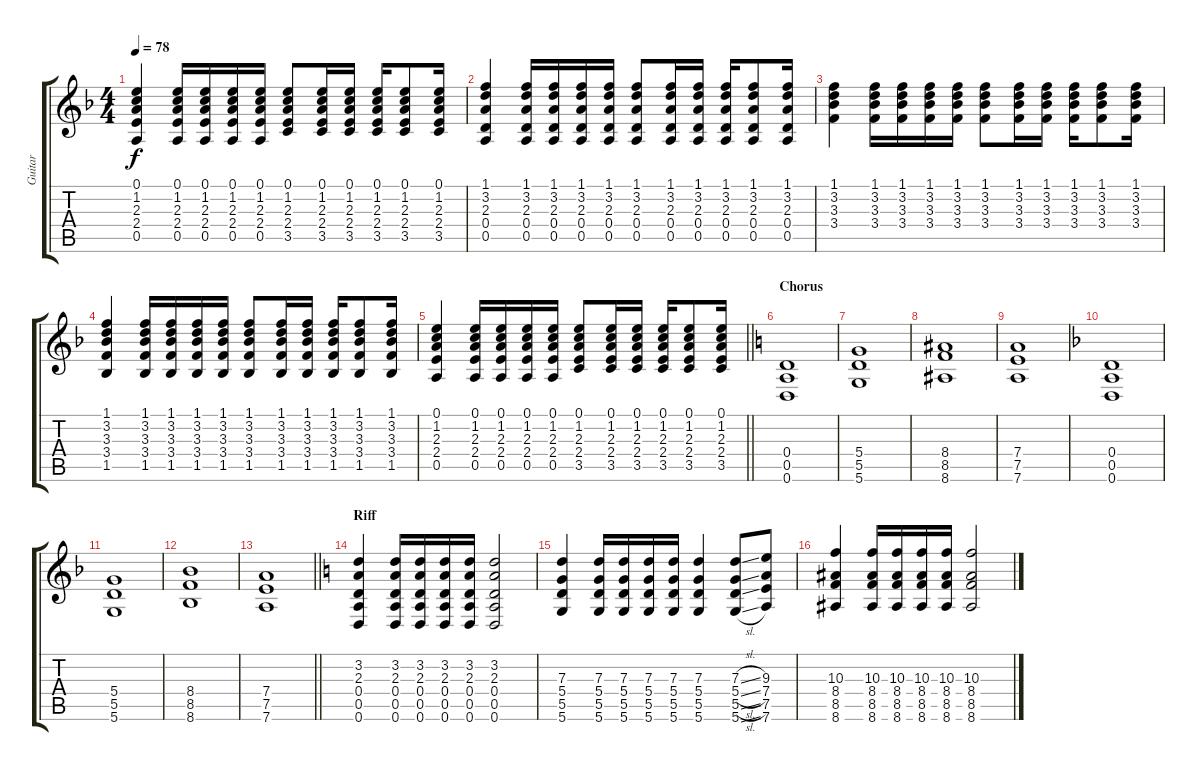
\track ("Guitar" "Guitar") {instrument electricguitarclean}
\staff {score tabs}
\tuning (E4 B3 G3 D3 A2 D2) {hide}
\ts (4 4)
\tempo 78
\clef g2
\ks f
(0.1 1.2 2.3 2.4 0.5).4{dy f} (0.1 1.2 2.3 2.4 0.5).16 (0.1 1.2 2.3 2.4 0.5).16 (0.1 1.2 2.3 2.4 0.5).16 (0.1 1.2 2.3 2.4 0.5).16 (0.1 1.2 2.3 2.4 3.5).8 (0.1 1.2 2.3 2.4 3.5).16 (0.1 1.2 2.3 2.4 3.5).16 (0.1 1.2 2.3 2.4 3.5).16 (0.1 1.2 2.3 2.4 3.5).8 (0.1 1.2 2.3 2.4 3.5).16 |
(1.1 3.2 2.3 0.4 0.5).4 (1.1 3.2 2.3 0.4 0.5).16 (1.1 3.2 2.3 0.4 0.5).16 (1.1 3.2 2.3 0.4 0.5).16 (1.1 3.2 2.3 0.4 0.5).16 (1.1 3.2 2.3 0.4 0.5).8 (1.1 3.2 2.3 0.4 0.5).16 (1.1 3.2 2.3 0.4 0.5).16 (1.1 3.2 2.3 0.4 0.5).16 (1.1 3.2 2.3 0.4 0.5).8 (1.1 3.2 2.3 0.4 0.5).16 |
(1.1 3.2 3.3 3.4).4 (1.1 3.2 3.3 3.4).16 (1.1 3.2 3.3 3.4).16 (1.1 3.2 3.3 3.4).16 (1.1 3.2 3.3 3.4).16 (1.1 3.2 3.3 3.4).8 (1.1 3.2 3.3 3.4).16 (1.1 3.2 3.3 3.4).16 (1.1 3.2 3.3 3.4).16 (1.1 3.2 3.3 3.4).8 (1.1 3.2 3.3 3.4).16 |
(1.1 3.2 3.3 3.4 1.5).4 (1.1 3.2 3.3 3.4 1.5).16 (1.1 3.2 3.3 3.4 1.5).16 (1.1 3.2 3.3 3.4 1.5).16 (1.1 3.2 3.3 3.4 1.5).16 (1.1 3.2 3.3 3.4 1.5).8 (1.1 3.2 3.3 3.4 1.5).16 (1.1 3.2 3.3 3.4 1.5).16 (1.1 3.2 3.3 3.4 1.5).16 (1.1 3.2 3.3 3.4 1.5).8 (1.1 3.2 3.3 3.4 1.5).16 |
\barLineRight lightlight
(0.1 1.2 2.3 2.4 0.5).4 (0.1 1.2 2.3 2.4 0.5).16 (0.1 1.2 2.3 2.4 0.5).16 (0.1 1.2 2.3 2.4 0.5).16 (0.1 1.2 2.3 2.4 0.5).16 (0.1 1.2 2.3 2.4 3.5).8 (0.1 1.2 2.3 2.4 3.5).16 (0.1 1.2 2.3 2.4 3.5).16 (0.1 1.2 2.3 2.4 3.5).16 (0.1 1.2 2.3 2.4 3.5).8 (0.1 1.2 2.3 2.4 3.5).16 |
\section ("" "Chorus")
\ks c
(0.4 0.5 0.6).1{instrument distortionguitar} |
(5.4 5.5 5.6).1 |
(8.4 8.5 8.6).1 |
(7.4 7.5 7.6).1 |
\ks f
(0.4 0.5 0.6).1 |
(5.4 5.5 5.6).1 |
(8.4 8.5 8.6).1 |
\barLineRight lightlight
(7.4 7.5 7.6).1 |
\section ("" "Riff")
\ks c
(3.2 2.3 0.4 0.5 0.6).4{instrument distortionguitar} (3.2 2.3 0.4 0.5 0.6).16 (3.2 2.3 0.4 0.5 0.6).16 (3.2 2.3 0.4 0.5 0.6).16 (3.2 2.3 0.4 0.5 0.6).16 (3.2 2.3 0.4 0.5 0.6).2 |
(7.3 5.4 5.5 5.6).4 (7.3 5.4 5.5 5.6).16 (7.3 5.4 5.5 5.6).16 (7.3 5.4 5.5 5.6).16 (7.3 5.4 5.5 5.6).16 (7.3 5.4 5.5 5.6).4 (7.3{sl} 5.4{sl} 5.5{sl} 5.6{sl}).8 (9.3 7.4 7.5 7.6).8 |
(10.3 8.4 8.5 8.6).4 (10.3 8.4 8.5 8.6).16 (10.3 8.4 8.5 8.6).16 (10.3 8.4 8.5 8.6).16 (10.3 8.4 8.5 8.6).16 (10.3 8.4 8.5 8.6).2
